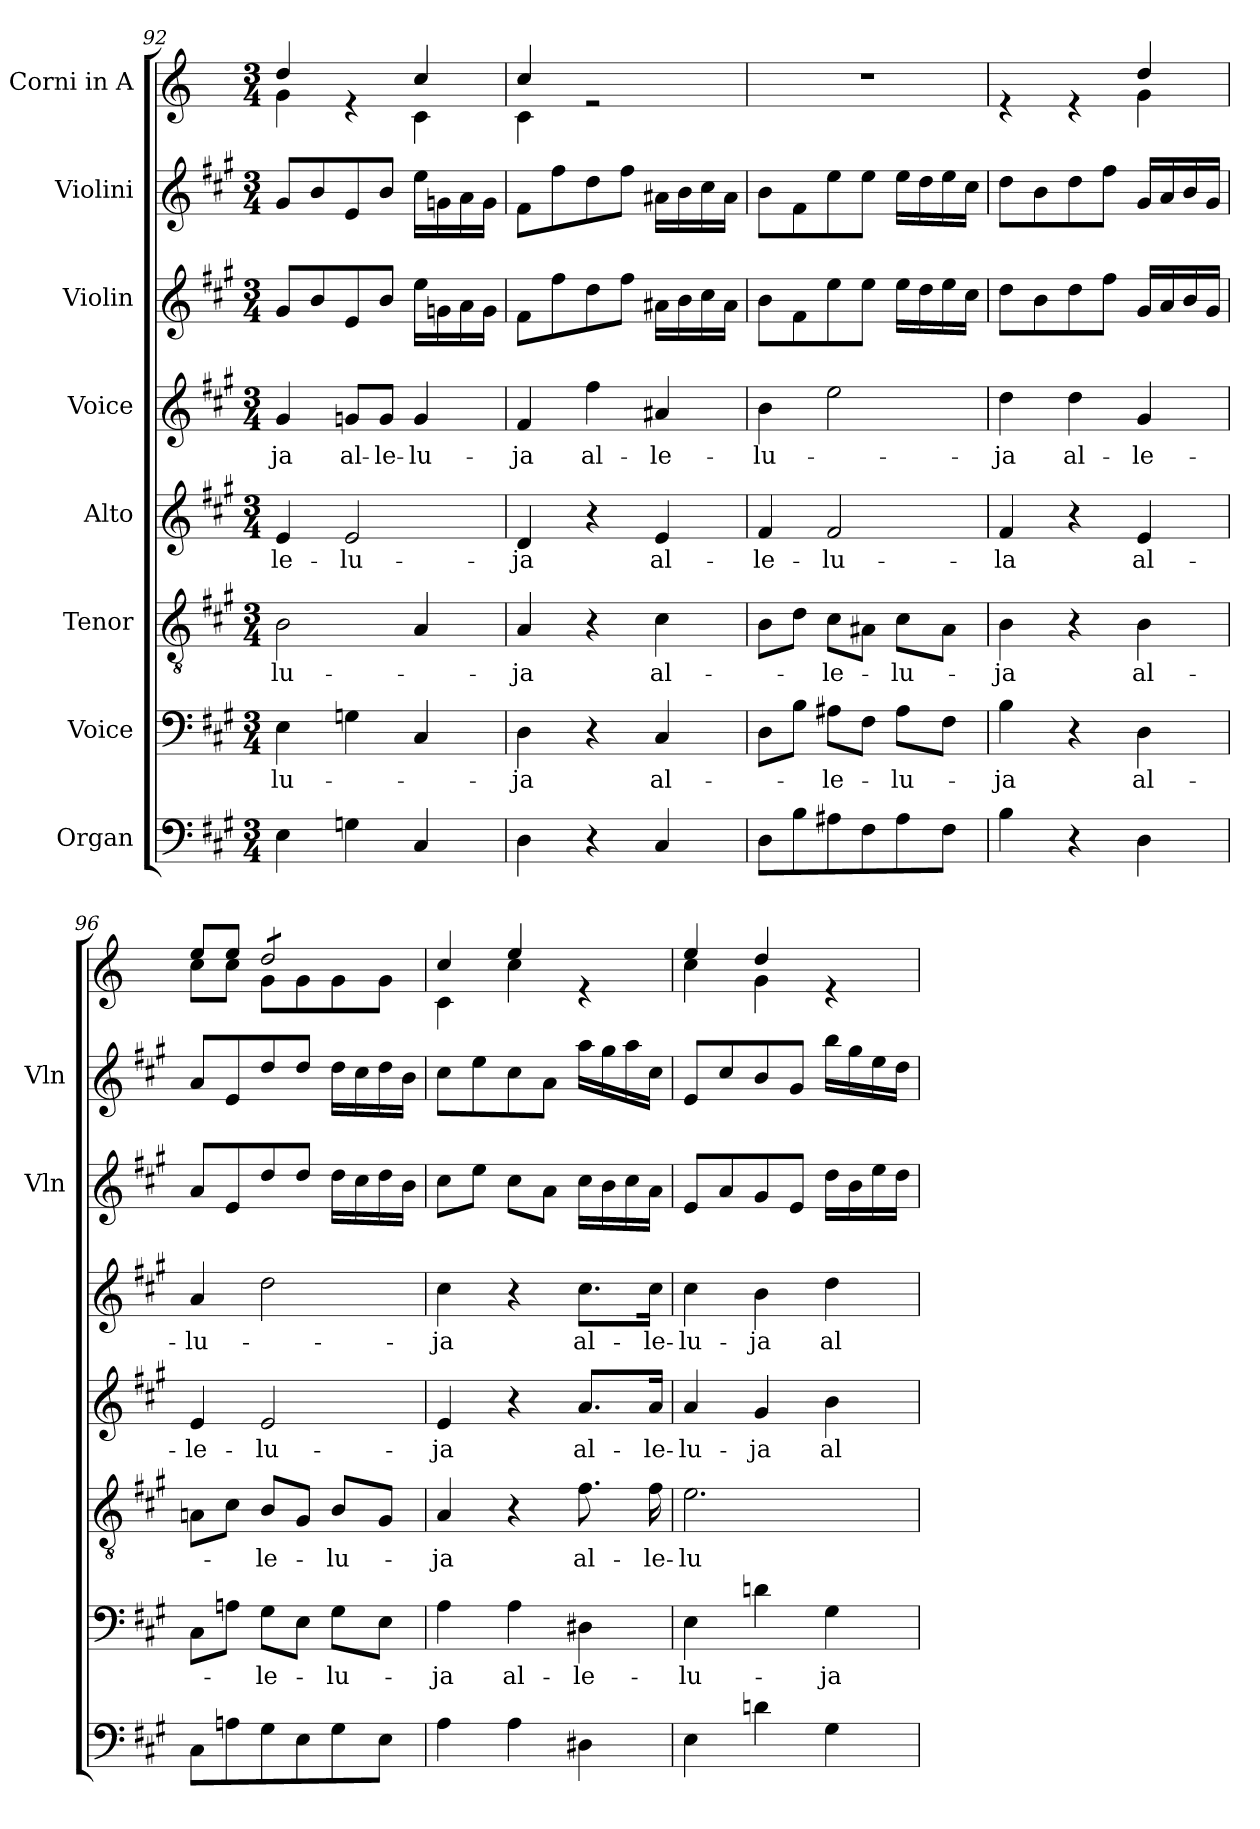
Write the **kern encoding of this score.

**kern	**kern	**text	**kern	**text	**kern	**text	**kern	**text	**kern	**kern	**kern
*part8	*part7	*part7	*part6	*part6	*part5	*part5	*part4	*part4	*part3	*part2	*part1
*staff8	*staff7	*staff7	*staff6	*staff6	*staff5	*staff5	*staff4	*staff4	*staff3	*staff2	*staff1
*I"Organ	*I"Voice	*	*I"Tenor	*	*I"Alto	*	*I"Voice	*	*I"Violin	*I"Violini	*I"Corni in A
*	*	*	*	*	*	*	*	*	*I'Vln	*I'Vln	*
*clefF4	*clefF4	*	*clefGv2	*	*clefG2	*	*clefG2	*	*clefG2	*clefG2	*clefG2
*	*	*	*	*	*	*	*	*	*	*	*ITrd2c3
*k[f#c#g#]	*k[f#c#g#]	*	*k[f#c#g#]	*	*k[f#c#g#]	*	*k[f#c#g#]	*	*k[f#c#g#]	*k[f#c#g#]	*k[f#c#g#]
*M3/4	*M3/4	*	*M3/4	*	*M3/4	*	*M3/4	*	*M3/4	*M3/4	*M3/4
=92	=92	=92	=92	=92	=92	=92	=92	=92	=92	=92	=92
!	!	!LO:LY:b	!	!LO:LY:b	!	!LO:LY:b	!	!LO:LY:b	!	!	!
*	*	*	*	*	*	*	*	*	*	*	*^
4E\	4E\	-lu-	2B\	-lu-	4e/	-le-	4g#/	-ja	8g#/L	8g#/L	4b/	4e\
.	.	.	.	.	.	.	.	.	8b/	8b/	.	.
!	!	!	!	!	!	!LO:LY:b	!	!LO:LY:b	!	!	!	!
4Gn\	4Gn\	.	.	.	2e/	-lu-	8gn/L	al-	8e/	8e/	4re	4ryy
!	!	!	!	!	!	!	!	!LO:LY:b	!	!	!	!
.	.	.	.	.	.	.	8g/J	-le-	8b/J	8b/J	.	.
!	!	!	!	!	!	!	!	!LO:LY:b	!	!	!	!
4C#/	4C#/	.	4A/	.	.	.	4g/	-lu-	16ee\LL	16ee\LL	4a/	4A\
.	.	.	.	.	.	.	.	.	16gn\	16gn\	.	.
.	.	.	.	.	.	.	.	.	16a\	16a\	.	.
.	.	.	.	.	.	.	.	.	16g\JJ	16g\JJ	.	.
!!LO:PB:g=z	!!
=93	=93	=93	=93	=93	=93	=93	=93	=93	=93	=93	=93	=93
!	!	!LO:LY:b	!	!LO:LY:b	!	!LO:LY:b	!	!LO:LY:b	!	!	!	!
4D\	4D\	-ja	4A/	-ja	4d/	-ja	4f#/	-ja	8f#\L	8f#\L	4a/	4A\
.	.	.	.	.	.	.	.	.	8ff#\	8ff#\	.	.
!	!	!	!	!	!	!	!	!LO:LY:b	!	!	!	!
4r	4r	.	4r	.	4r	.	4ff#\	al-	8dd\	8dd\	2re	2ryy
.	.	.	.	.	.	.	.	.	8ff#\J	8ff#\J	.	.
!	!	!LO:LY:b	!	!LO:LY:b	!	!LO:LY:b	!	!LO:LY:b	!	!	!	!
4C#/	4C#/	al-	4c#\	al-	4e/	al-	4a#X/	-le-	16a#X\LL	16a#X\LL	.	.
.	.	.	.	.	.	.	.	.	16b\	16b\	.	.
.	.	.	.	.	.	.	.	.	16cc#\	16cc#\	.	.
.	.	.	.	.	.	.	.	.	16a#\JJ	16a#\JJ	.	.
*	*	*	*	*	*	*	*	*	*	*	*v	*v
=94	=94	=94	=94	=94	=94	=94	=94	=94	=94	=94	=94
!	!	!	!	!	!	!LO:LY:b	!	!LO:LY:b	!	!	!
8D\L	8D\L	.	8B\L	.	4f#/	-le-	4b\	-lu-	8b\L	8b\L	2.r
8B\	8B\J	.	8d\J	.	.	.	.	.	8f#\	8f#\	.
!	!	!LO:LY:b	!	!LO:LY:b	!	!LO:LY:b	!	!	!	!	!
8A#X\	8A#X\L	-le-	8c#\L	-le-	2f#/	-lu-	2ee\	.	8ee\	8ee\	.
8F#\	8F#\J	.	8A#X\J	.	.	.	.	.	8ee\J	8ee\J	.
!	!	!LO:LY:b	!	!LO:LY:b	!	!	!	!	!	!	!
8A#\	8A#\L	-lu-	8c#\L	-lu-	.	.	.	.	16ee\LL	16ee\LL	.
.	.	.	.	.	.	.	.	.	16dd\	16dd\	.
8F#\J	8F#\J	.	8A#\J	.	.	.	.	.	16ee\	16ee\	.
.	.	.	.	.	.	.	.	.	16cc#\JJ	16cc#\JJ	.
=95	=95	=95	=95	=95	=95	=95	=95	=95	=95	=95	=95
!	!	!LO:LY:b	!	!LO:LY:b	!	!LO:LY:b	!	!LO:LY:b	!	!	!
*	*	*	*	*	*	*	*	*	*	*	*^
4B\	4B\	-ja	4B\	-ja	4f#/	-la	4dd\	-ja	8dd\L	8dd\L	4re	2ryy
.	.	.	.	.	.	.	.	.	8b\	8b\	.	.
!	!	!	!	!	!	!	!	!LO:LY:b	!	!	!	!
4r	4r	.	4r	.	4r	.	4dd\	al-	8dd\	8dd\	4re	.
.	.	.	.	.	.	.	.	.	8ff#\J	8ff#\J	.	.
!	!	!LO:LY:b	!	!LO:LY:b	!	!LO:LY:b	!	!LO:LY:b	!	!	!	!
4D\	4D\	al-	4B\	al-	4e/	al-	4g#/	-le-	16g#/LL	16g#/LL	4b/	4e\
.	.	.	.	.	.	.	.	.	16a/	16a/	.	.
.	.	.	.	.	.	.	.	.	16b/	16b/	.	.
.	.	.	.	.	.	.	.	.	16g#/JJ	16g#/JJ	.	.
=96	=96	=96	=96	=96	=96	=96	=96	=96	=96	=96	=96	=96
!	!	!	!	!	!	!LO:LY:b	!	!LO:LY:b	!	!	!	!
8C#\L	8C#\L	.	8An\L	.	4e/	-le-	4a/	-lu-	8a/L	8a/L	8cc#/L	8a\L
8An\	8An\J	.	8c#\J	.	.	.	.	.	8e/	8e/	8cc#/J	8a\J
!	!	!LO:LY:b	!	!LO:LY:b	!	!LO:LY:b	!	!	!	!	!	!
*	*	*	*	*	*	*	*	*	*	*	*tremolo	*
8G#\	8G#\L	-le-	8B/L	-le-	2e/	-lu-	2dd\	.	8dd/	8dd/	8b/L	8e\L
8E\	8E\J	.	8G#/J	.	.	.	.	.	8dd/J	8dd/J	8b/	8e\
!	!	!LO:LY:b	!	!LO:LY:b	!	!	!	!	!	!	!	!
8G#\	8G#\L	-lu-	8B/L	-lu-	.	.	.	.	16dd\LL	16dd\LL	8b/	8e\
.	.	.	.	.	.	.	.	.	16cc#\	16cc#\	.	.
8E\J	8E\J	.	8G#/J	.	.	.	.	.	16dd\	16dd\	8b/J	8e\J
*	*	*	*	*	*	*	*	*	*	*	*Xtremolo	*
.	.	.	.	.	.	.	.	.	16b\JJ	16b\JJ	.	.
=97	=97	=97	=97	=97	=97	=97	=97	=97	=97	=97	=97	=97
!	!	!LO:LY:b	!	!LO:LY:b	!	!LO:LY:b	!	!LO:LY:b	!	!	!	!
4A\	4A\	-ja	4A/	-ja	4e/	-ja	4cc#\	-ja	8cc#\L	8cc#\L	4a/	4A\
.	.	.	.	.	.	.	.	.	8ee\J	8ee\	.	.
!	!	!LO:LY:b	!	!	!	!	!	!	!	!	!	!
4A\	4A\	al-	4r	.	4r	.	4r	.	8cc#\L	8cc#\	4cc#/	4a\
.	.	.	.	.	.	.	.	.	8a\J	8a\J	.	.
!	!	!LO:LY:b	!	!LO:LY:b	!	!LO:LY:b	!	!LO:LY:b	!	!	!	!
4D#X\	4D#X\	-le-	8.f#\	al-	8.a/L	al-	8.cc#\L	al-	16cc#\LL	16aa\LL	4re	4ryy
.	.	.	.	.	.	.	.	.	16b\	16gg#\	.	.
.	.	.	.	.	.	.	.	.	16cc#\	16aa\	.	.
!	!	!	!	!LO:LY:b	!	!LO:LY:b	!	!LO:LY:b	!	!	!	!
.	.	.	16f#\	-le-	16a/Jk	-le-	16cc#\Jk	-le-	16a\JJ	16cc#\JJ	.	.
!!LO:PB:g=z	!!
=98	=98	=98	=98	=98	=98	=98	=98	=98	=98	=98	=98	=98
!	!	!LO:LY:b	!	!LO:LY:b	!	!LO:LY:b	!	!LO:LY:b	!	!	!	!
4E\	4E\	-lu-	2.e\	-lu-	4a/	-lu-	4cc#\	-lu-	8e/L	8e/L	4cc#/	4a\
.	.	.	.	.	.	.	.	.	8a/	8cc#/	.	.
!	!	!	!	!	!	!LO:LY:b	!	!LO:LY:b	!	!	!	!
4dn\	4dn\	.	.	.	4g#/	-ja	4b\	-ja	8g#/	8b/	4b/	4e\
.	.	.	.	.	.	.	.	.	8e/J	8g#/J	.	.
!	!	!LO:LY:b	!	!	!	!LO:LY:b	!	!LO:LY:b	!	!	!	!
4G#\	4G#\	-ja	.	.	4b\	al-	4dd\	al-	16dd\LL	16bb\LL	4re	4ryy
.	.	.	.	.	.	.	.	.	16b\	16gg#\	.	.
.	.	.	.	.	.	.	.	.	16ee\	16ee\	.	.
.	.	.	.	.	.	.	.	.	16dd\JJ	16dd\JJ	.	.
*	*	*	*	*	*	*	*	*	*	*	*v	*v
=	=	=	=	=	=	=	=	=	=	=	=
*-	*-	*-	*-	*-	*-	*-	*-	*-	*-	*-	*-
